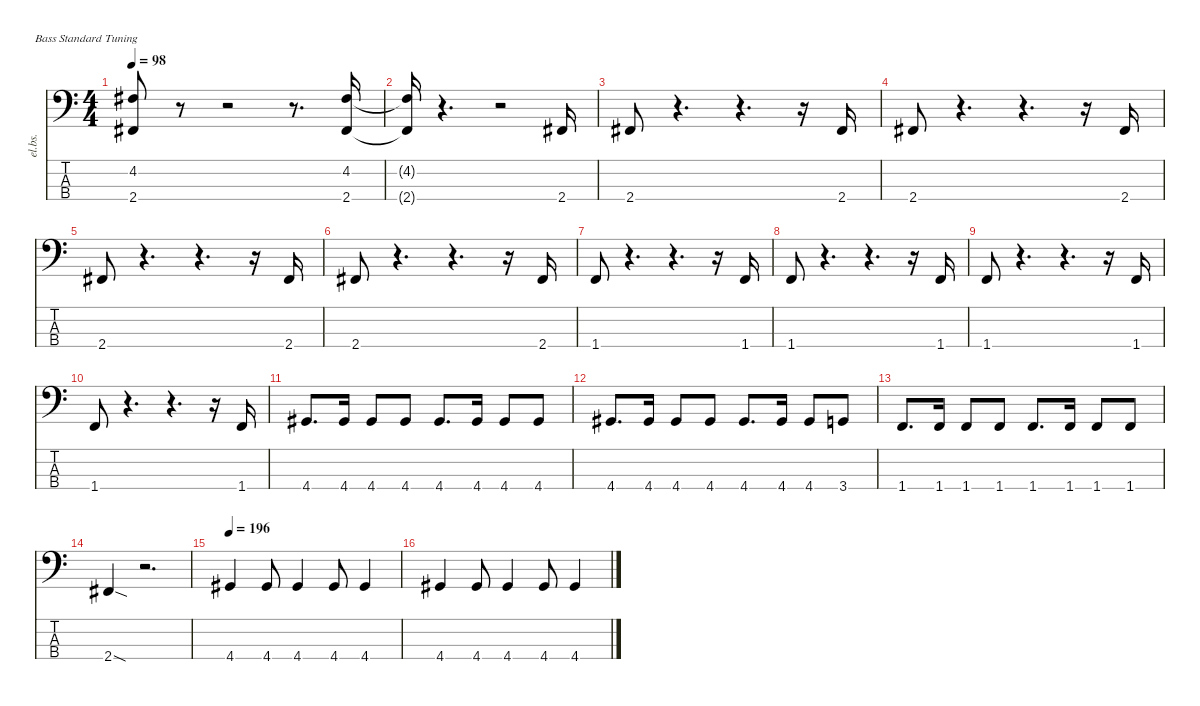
\defaultSystemsLayout 4
\hideDynamics
\bracketExtendMode nobrackets
\otherSystemsTrackNameOrientation horizontal
\track ("Bass" "el.bs.") {instrument electricbasspick}
\staff {score tabs}
\tuning (G2 D2 A1 E1)
\ts (4 4)
\tempo 98
\clef f4
\ks c
(4.2{acc #} 2.4{acc #}).8{dy f beam Up} r.8{beam Up} r.2{beam Up} r.8{d beam Up} (4.2{acc #} 2.4{acc #}).16{beam Up} |
(4.2{t acc #} 2.4{t acc #}).16{beam Up} r.4{d beam Up} r.2{beam Up} 2.4{acc #}.16{beam Up} |
2.4{acc #}.8{beam Up} r.4{d beam Up} r.4{d beam Up} r.16{beam Up} 2.4{acc #}.16{beam Up} |
2.4{acc #}.8{beam Up} r.4{d beam Up} r.4{d beam Up} r.16{beam Up} 2.4{acc #}.16{beam Up} |
2.4{acc #}.8{beam Up} r.4{d beam Up} r.4{d beam Up} r.16{beam Up} 2.4{acc #}.16{beam Up} |
2.4{acc #}.8{beam Up} r.4{d beam Up} r.4{d beam Up} r.16{beam Up} 2.4{acc #}.16{beam Up} |
1.4.8{beam Up} r.4{d beam Up} r.4{d beam Up} r.16{beam Up} 1.4.16{beam Up} |
1.4.8{beam Up} r.4{d beam Up} r.4{d beam Up} r.16{beam Up} 1.4.16{beam Up} |
1.4.8{beam Up} r.4{d beam Up} r.4{d beam Up} r.16{beam Up} 1.4.16{beam Up} |
1.4.8{beam Up} r.4{d beam Up} r.4{d beam Up} r.16{beam Up} 1.4.16{beam Up} |
4.4{acc #}.8{d beam Up} 4.4{acc #}.16{beam Up} 4.4{acc #}.8{beam Up} 4.4{acc #}.8{beam Up} 4.4{acc #}.8{d beam Up} 4.4{acc #}.16{beam Up} 4.4{acc #}.8{beam Up} 4.4{acc #}.8{beam Up} |
4.4{acc #}.8{d beam Up} 4.4{acc #}.16{beam Up} 4.4{acc #}.8{beam Up} 4.4{acc #}.8{beam Up} 4.4{acc #}.8{d beam Up} 4.4{acc #}.16{beam Up} 4.4{acc #}.8{beam Up} 3.4.8{beam Up} |
1.4.8{d beam Up} 1.4.16{beam Up} 1.4.8{beam Up} 1.4.8{beam Up} 1.4.8{d beam Up} 1.4.16{beam Up} 1.4.8{beam Up} 1.4.8{beam Up} |
2.4{sod acc #}.4{beam Up} r.2{d beam Up} |
\tempo 196
4.4{acc #}.4{beam Up} 4.4{acc #}.8{beam Up} 4.4{acc #}.4{beam Up} 4.4{acc #}.8{beam Up} 4.4{acc #}.4{beam Up} |
4.4{acc #}.4{beam Up} 4.4{acc #}.8{beam Up} 4.4{acc #}.4{beam Up} 4.4{acc #}.8{beam Up} 4.4{acc #}.4{beam Up}
